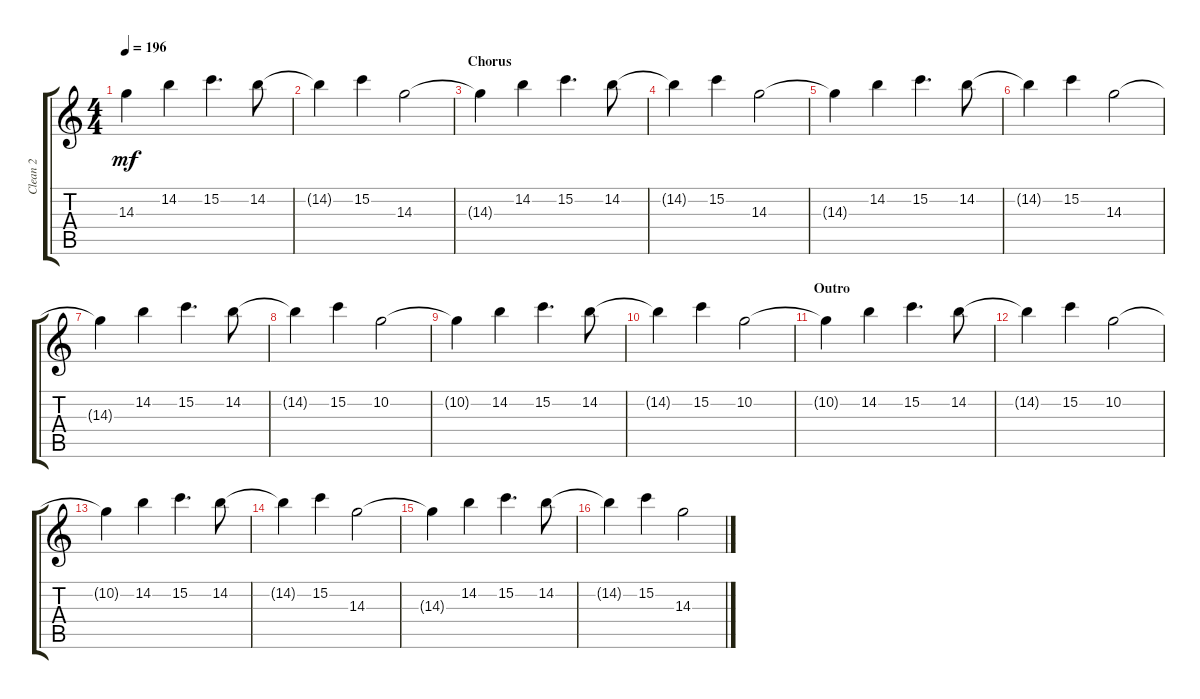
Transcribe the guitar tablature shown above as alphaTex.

\track ("Clean 2" "Clean 2") {instrument electricguitarclean}
\staff {score tabs}
\tuning (D4 A3 F3 C3 G2 C2) {hide}
\ts (4 4)
\tempo 196
\clef g2
\ks aminor
14.3{t}.4{dy mf} 14.2.4 15.2.4{d} 14.2.8 |
14.2{t}.4 15.2.4 14.3.2 |
\section ("" "Chorus")
14.3{t}.4 14.2.4 15.2.4{d} 14.2.8 |
14.2{t}.4 15.2.4 14.3.2 |
14.3{t}.4 14.2.4 15.2.4{d} 14.2.8 |
14.2{t}.4 15.2.4 14.3.2 |
14.3{t}.4 14.2.4 15.2.4{d} 14.2.8 |
14.2{t}.4 15.2.4 10.2.2 |
10.2{t}.4 14.2.4 15.2.4{d} 14.2.8 |
14.2{t}.4 15.2.4 10.2.2 |
\section ("" "Outro")
10.2{t}.4 14.2.4 15.2.4{d} 14.2.8 |
14.2{t}.4 15.2.4 10.2.2 |
10.2{t}.4 14.2.4 15.2.4{d} 14.2.8 |
14.2{t}.4 15.2.4 14.3.2 |
14.3{t}.4 14.2.4 15.2.4{d} 14.2.8 |
14.2{t}.4 15.2.4 14.3.2
